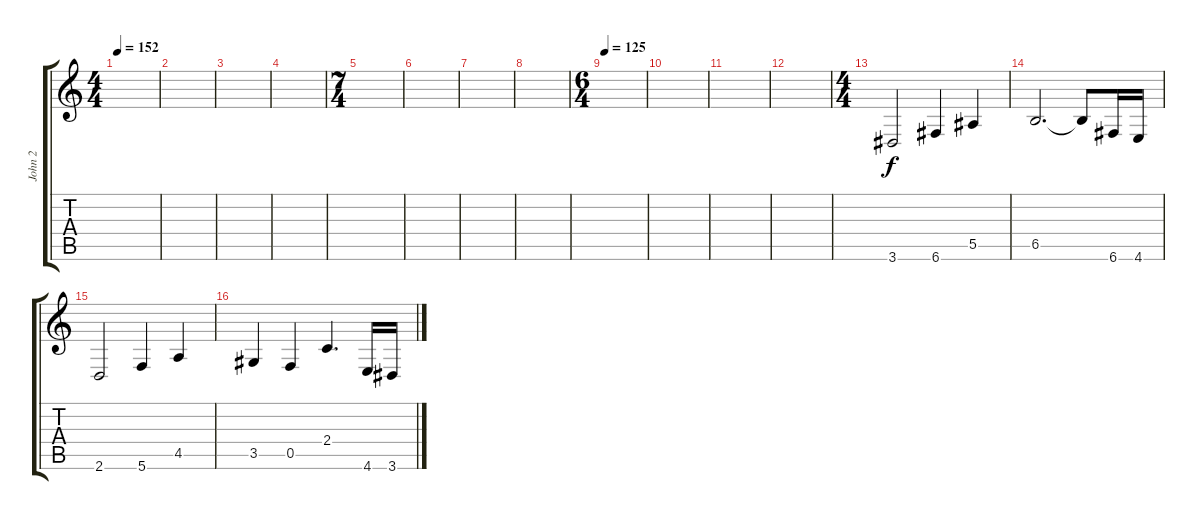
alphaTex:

\track ("John 2" "John 2") {instrument distortionguitar}
\staff {score tabs}
\tuning (C4 G3 Eb3 Bb2 F2 C2) {hide}
\ts (4 4)
\tempo 152
\clef g2
\ks c
|
|
|
|
\ts (7 4)
|
|
|
|
\ts (6 4)
\tempo 125
|
|
|
|
\ts (4 4)
3.6.2 6.6.4 5.5.4 |
6.5.2{d} 6.5{t}.8 6.6.16 4.6.16 |
2.6.2 5.6.4 4.5.4 |
3.5.4 0.5.4 2.4.4{d} 4.6.16 3.6.16
